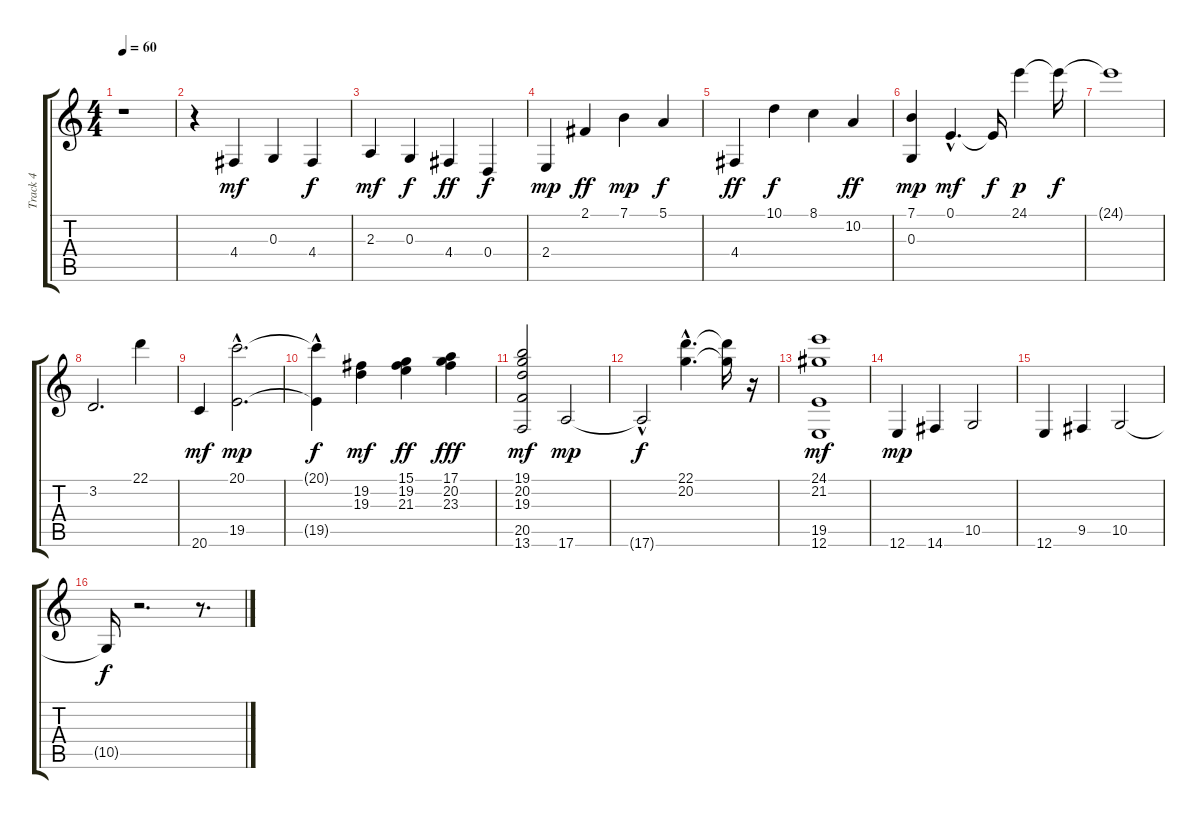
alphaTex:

\track ("Track 4" "Track 4") {instrument stringensemble2}
\staff {score tabs}
\tuning (E4 B3 G3 D3 A2 E2) {hide}
\ts (4 4)
\tempo 60
\clef g2
\ks c
r.1{dy mf instrument stringensemble2} |
r.4 4.4.4 0.3.4 4.4.4{dy f} |
2.3.4{dy mf} 0.3.4{dy f} 4.4.4{dy ff} 0.4.4{dy f} |
2.4.4{dy mp} 2.1.4{dy ff} 7.1.4{dy mp} 5.1.4{dy f} |
4.4.4{dy ff} 10.1.4{dy f} 8.1.4 10.2.4{dy ff} |
(7.1 0.3).4{dy mp} 0.1{hac}.4{d dy mf} 0.1{t}.16{dy f} 24.1.4{dy p} 24.1{t}.16{dy f} |
24.1{t}.1 |
3.2.2{d} 22.1.4 |
20.6.4{dy mf} (20.1{hac} 19.5{hac}).2{d dy mp} |
(20.1{hac t} 19.5{hac t}).4{dy f} (19.2 19.3).4{dy mf} (15.1 19.2 21.3).4{dy ff} (17.1 20.2 23.3).4{dy fff} |
(19.1 20.2 19.3 20.5 13.6).2{dy mf} 17.6.2{dy mp} |
17.6{hac t}.2{dy f} (22.1{hac} 20.2{hac}).4{d} (22.1{t} 20.2{t}).16 r.16 |
(24.1 21.2 19.5 12.6).1{dy mf} |
12.6.4{dy mp} 14.6.4 10.5.2 |
12.6.4 9.5.4 10.5.2 |
10.5{t}.16{dy f} r.2{d} r.8{d}
